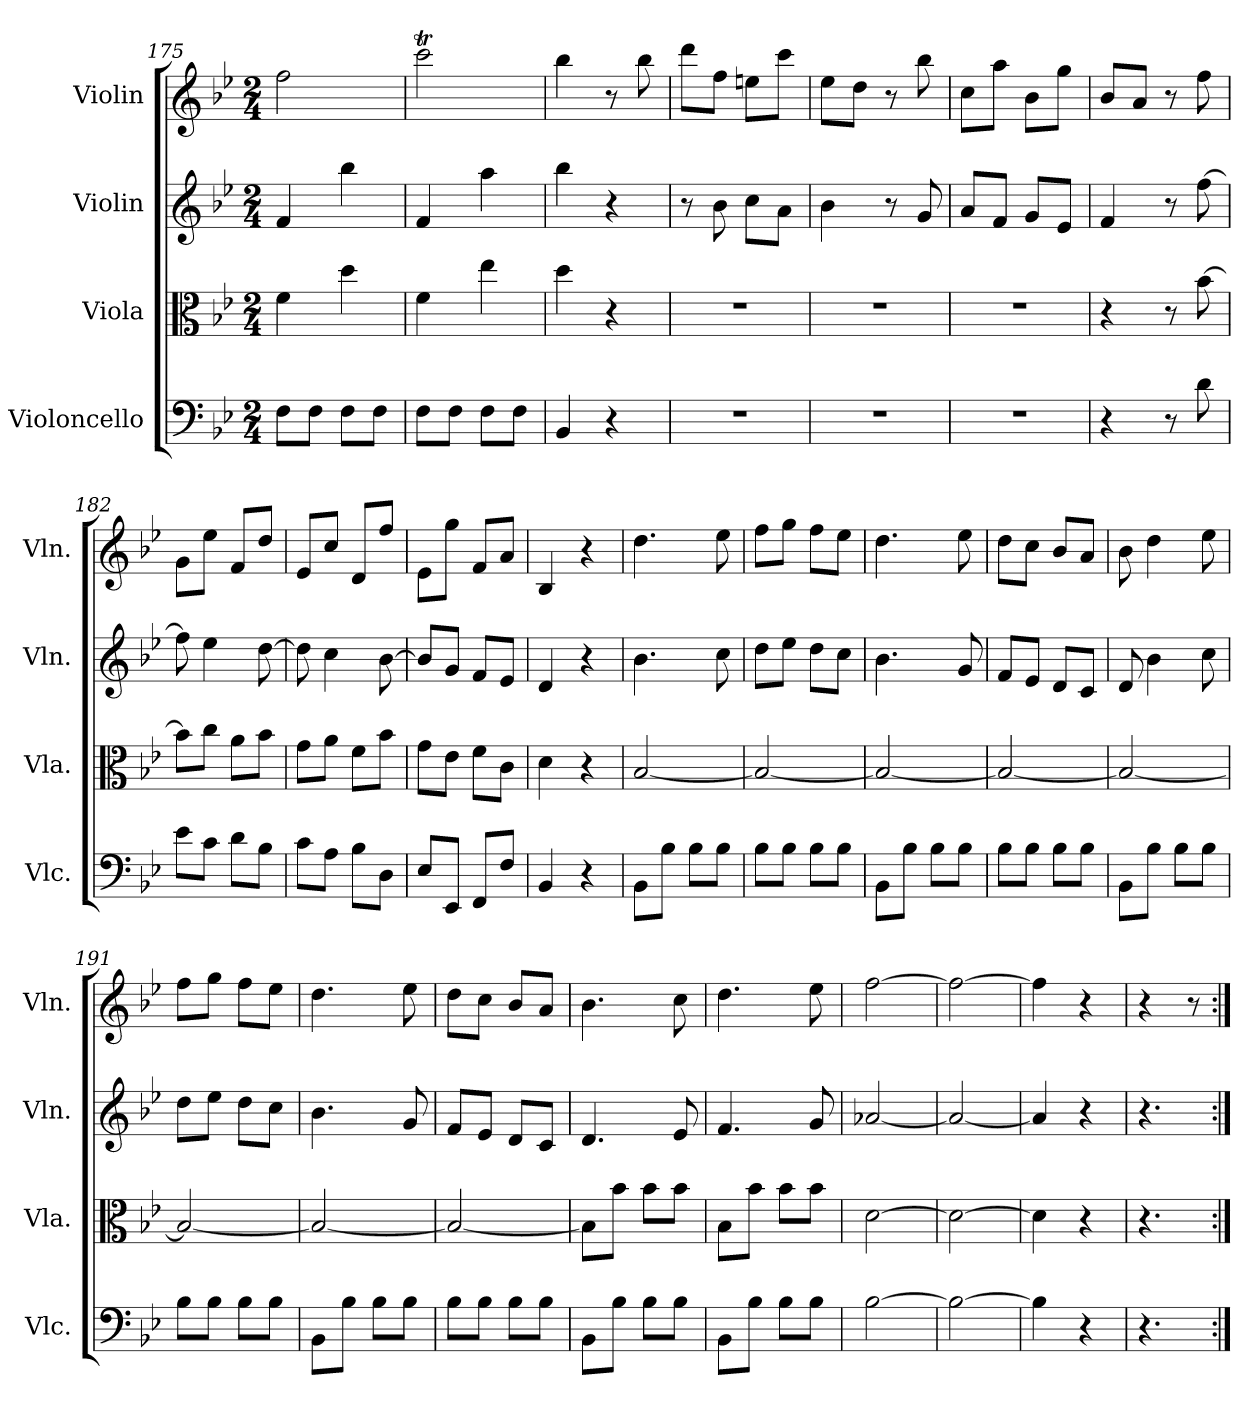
**kern	**kern	**kern	**kern
*part4	*part3	*part2	*part1
*staff4	*staff3	*staff2	*staff1
*I"Violoncello	*I"Viola	*I"Violin	*I"Violin
*I'Vlc.	*I'Vla.	*I'Vln.	*I'Vln.
*clefF4	*clefC3	*clefG2	*clefG2
*k[b-e-]	*k[b-e-]	*k[b-e-]	*k[b-e-]
*B-:	*B-:	*B-:	*B-:
*M2/4	*M2/4	*M2/4	*M2/4
=175	=175	=175	=175
8F\L	4f\	4f/	2ff\
8F\J	.	.	.
8F\L	4dd\	4bb-\	.
8F\J	.	.	.
=176	=176	=176	=176
8F\L	4f\	4f/	2cccT\
8F\J	.	.	.
8F\L	4ee-\	4aa\	.
8F\J	.	.	.
=177	=177	=177	=177
4BB-/	4dd\	4bb-\	4bb-\
4r	4r	4r	8r
.	.	.	8bb-\
=178	=178	=178	=178
2r	2r	8r	8ddd\L
.	.	8b-\	8ff\J
.	.	8cc\L	8een\L
.	.	8a\J	8ccc\J
=179	=179	=179	=179
2r	2r	4b-\	8ee-\L
.	.	.	8dd\J
.	.	8r	8r
.	.	8g/	8bb-\
=180	=180	=180	=180
2r	2r	8a/L	8cc\L
.	.	8f/J	8aa\J
.	.	8g/L	8b-\L
.	.	8e-/J	8gg\J
=181	=181	=181	=181
4r	4r	4f/	8b-/L
.	.	.	8a/J
8r	8r	8r	8r
8d\	[8b-\	[8ff\	8ff\
=182	=182	=182	=182
8e-\L	8b-\L]	8ff\]	8g\L
8c\J	8cc\J	4ee-\	8ee-\J
8d\L	8a\L	.	8f/L
8B-\J	8b-\J	[8dd\	8dd/J
=183	=183	=183	=183
8c\L	8g\L	8dd\]	8e-/L
8A\J	8a\J	4cc\	8cc/J
8B-\L	8f\L	.	8d/L
8D\J	8b-\J	[8b-\	8ff/J
=184	=184	=184	=184
8E-/L	8g\L	8b-/L]	8e-\L
8EE-/J	8e-\J	8g/J	8gg\J
8FF/L	8f\L	8f/L	8f/L
8F/J	8c\J	8e-/J	8a/J
=185	=185	=185	=185
4BB-/	4d\	4d/	4B-/
4r	4r	4r	4r
=186	=186	=186	=186
8BB-\L	[2B-/	4.b-\	4.dd\
8B-\J	.	.	.
8B-\L	.	.	.
8B-\J	.	8cc\	8ee-\
=187	=187	=187	=187
8B-\L	2B-/_	8dd\L	8ff\L
8B-\J	.	8ee-\J	8gg\J
8B-\L	.	8dd\L	8ff\L
8B-\J	.	8cc\J	8ee-\J
=188	=188	=188	=188
8BB-\L	2B-/_	4.b-\	4.dd\
8B-\J	.	.	.
8B-\L	.	.	.
8B-\J	.	8g/	8ee-\
=189	=189	=189	=189
8B-\L	2B-/_	8f/L	8dd\L
8B-\J	.	8e-/J	8cc\J
8B-\L	.	8d/L	8b-/L
8B-\J	.	8c/J	8a/J
=190	=190	=190	=190
8BB-\L	2B-/_	8d/	8b-\
8B-\J	.	4b-\	4dd\
8B-\L	.	.	.
8B-\J	.	8cc\	8ee-\
=191	=191	=191	=191
8B-\L	2B-/_	8dd\L	8ff\L
8B-\J	.	8ee-\J	8gg\J
8B-\L	.	8dd\L	8ff\L
8B-\J	.	8cc\J	8ee-\J
=192	=192	=192	=192
8BB-\L	2B-/_	4.b-\	4.dd\
8B-\J	.	.	.
8B-\L	.	.	.
8B-\J	.	8g/	8ee-\
=193	=193	=193	=193
8B-\L	2B-/_	8f/L	8dd\L
8B-\J	.	8e-/J	8cc\J
8B-\L	.	8d/L	8b-/L
8B-\J	.	8c/J	8a/J
=194	=194	=194	=194
8BB-\L	8B-\L]	4.d/	4.b-\
8B-\J	8b-\J	.	.
8B-\L	8b-\L	.	.
8B-\J	8b-\J	8e-/	8cc\
=195	=195	=195	=195
8BB-\L	8B-\L	4.f/	4.dd\
8B-\J	8b-\J	.	.
8B-\L	8b-\L	.	.
8B-\J	8b-\J	8g/	8ee-\
=196	=196	=196	=196
[2B-\	[2d\	[2a-X/	[2ff\
=197	=197	=197	=197
2B-\_	2d\_	2a-/_	2ff\_
=198	=198	=198	=198
4B-\]	4d\]	4a-/]	4ff\]
4r	4r	4r	4r
=199	=199	=199	=199
4.r	4.r	4.r	4r
.	.	.	8r
=:|!	=:|!	=:|!	=:|!
*-	*-	*-	*-
